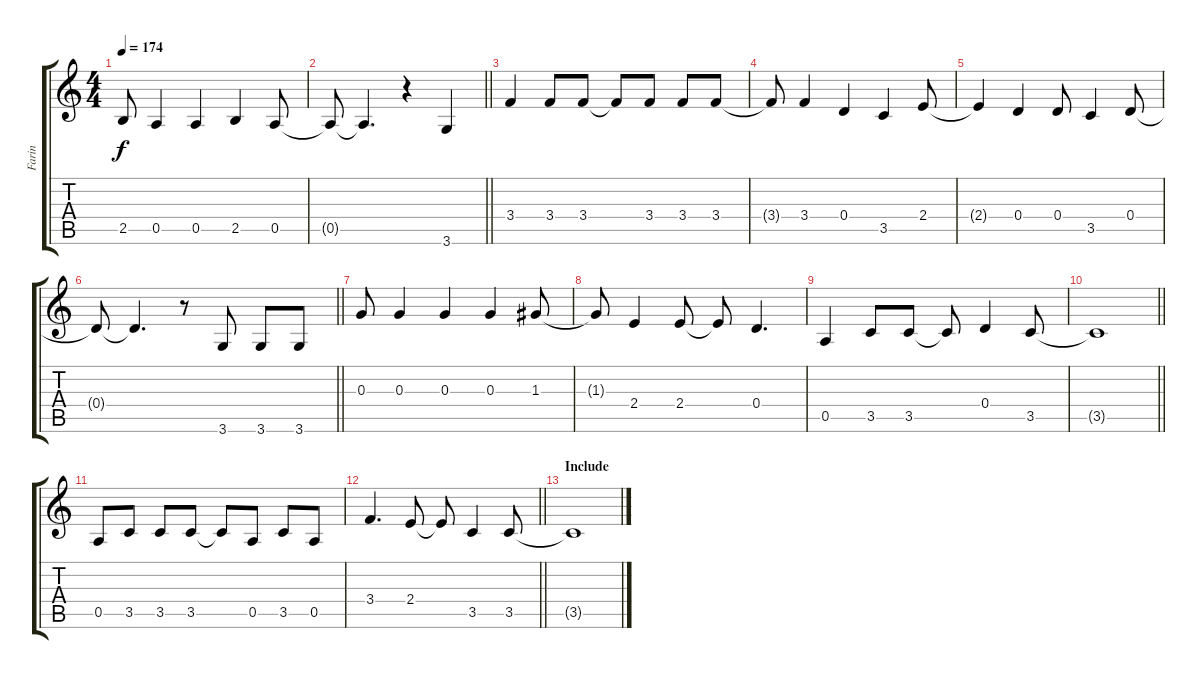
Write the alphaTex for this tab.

\track ("Farin" "Farin") {instrument overdrivenguitar}
\staff {score tabs}
\tuning (E4 B3 G3 D3 A2 E2) {hide}
\ts (4 4)
\tempo 174
\clef g2
\ks c
2.5.8{dy f} 0.5.4 0.5.4 2.5.4 0.5.8 |
\barLineRight lightlight
0.5{t}.8 0.5{t}.4{d} r.4 3.6.4 |
3.4.4 3.4.8 3.4.8 3.4{t}.8 3.4.8 3.4.8 3.4.8 |
3.4{t}.8 3.4.4 0.4.4 3.5.4 2.4.8 |
2.4{t}.4 0.4.4 0.4.8 3.5.4 0.4.8 |
\barLineRight lightlight
0.4{t}.8 0.4{t}.4{d} r.8 3.6.8 3.6.8 3.6.8 |
0.3.8 0.3.4 0.3.4 0.3.4 1.3.8 |
1.3{t}.8 2.4.4 2.4.8 2.4{t}.8 0.4.4{d} |
0.5.4 3.5.8 3.5.8 3.5{t}.8 0.4.4 3.5.8 |
\barLineRight lightlight
3.5{t}.1 |
0.5.8 3.5.8 3.5.8 3.5.8 3.5{t}.8 0.5.8 3.5.8 0.5.8 |
\barLineRight lightlight
3.4.4{d} 2.4.8 2.4{t}.8 3.5.4 3.5.8 |
\section ("" "Include")
3.5{t}.1
